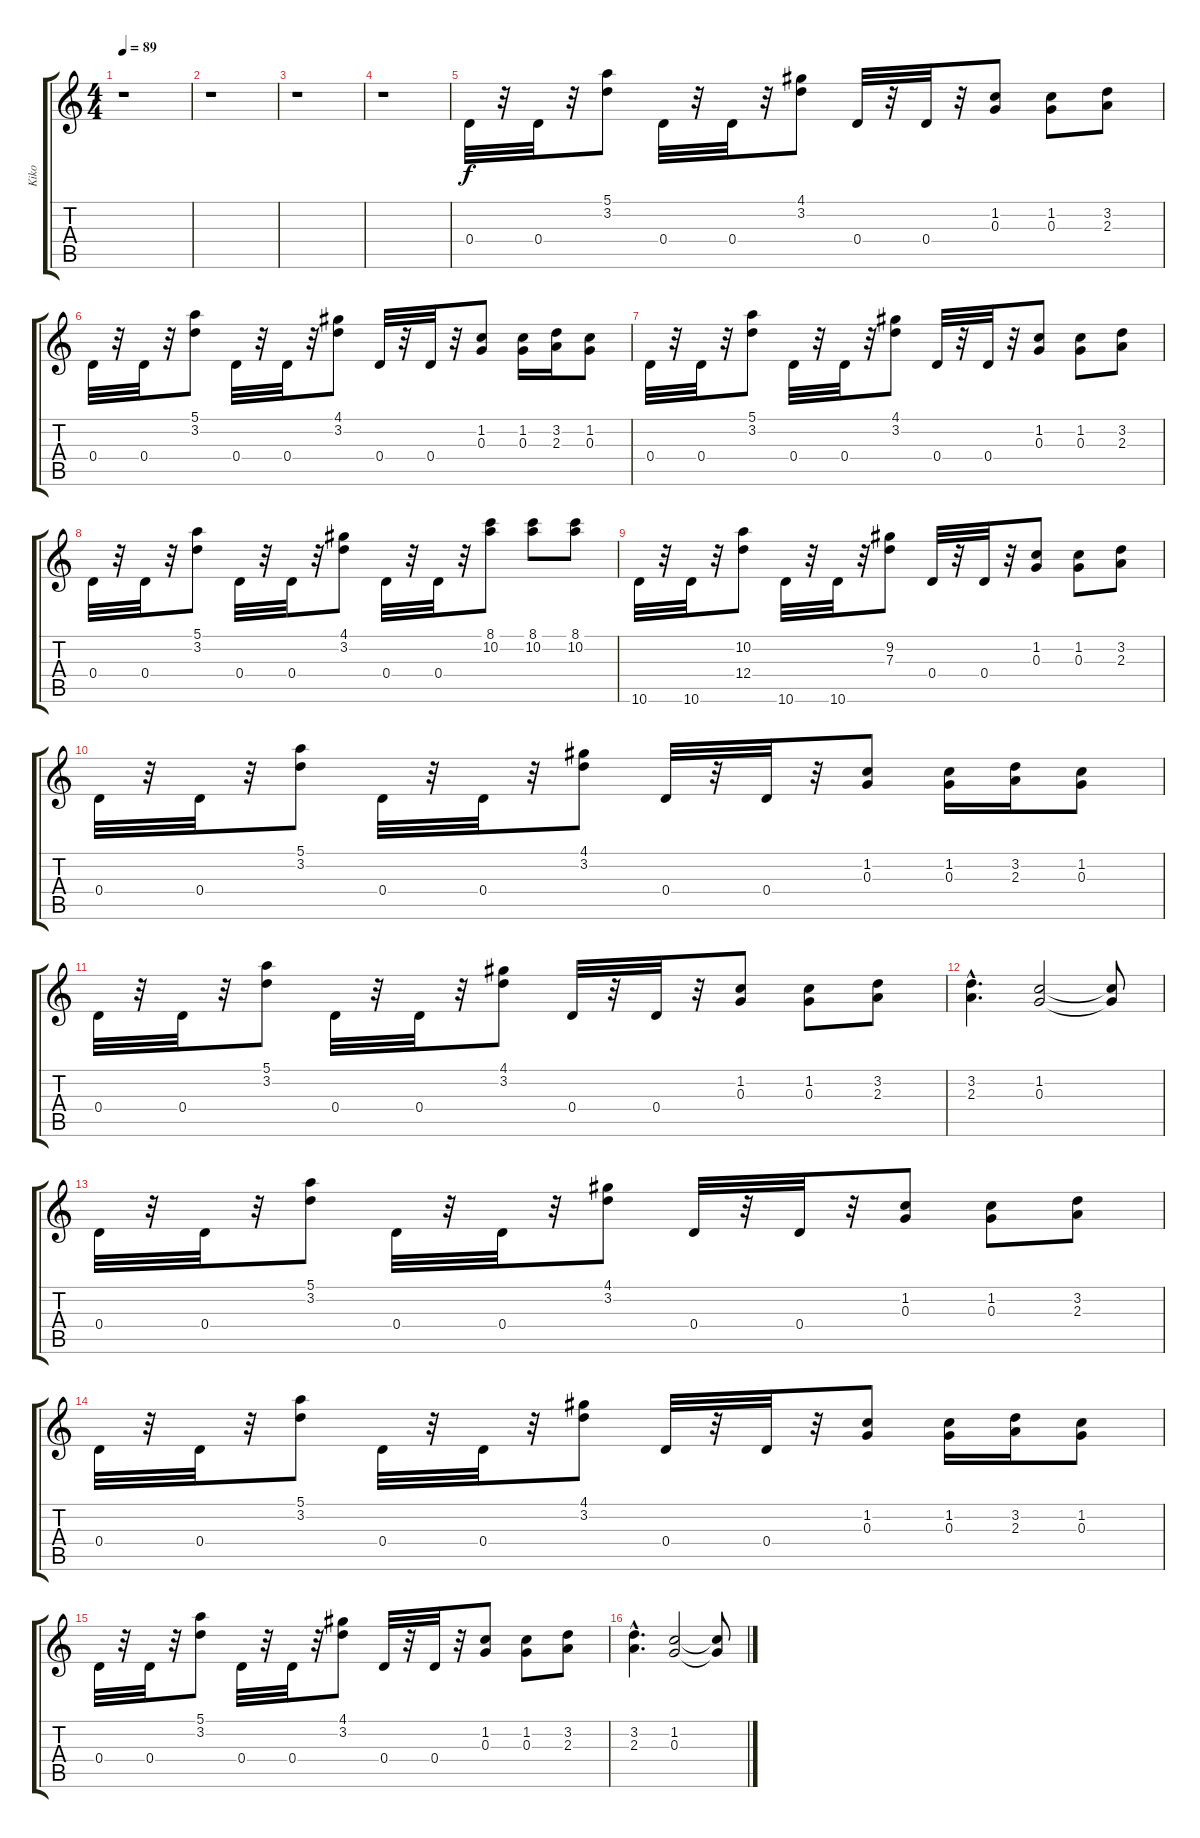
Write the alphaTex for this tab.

\track ("Kiko" "Kiko") {instrument distortionguitar}
\staff {score tabs}
\tuning (E4 B3 G3 D3 A2 E2) {hide}
\ts (4 4)
\tempo 89
\clef g2
\ks c
r.1{dy f instrument distortionguitar} |
r.1 |
r.1 |
r.1 |
0.4.32 r.32 0.4.32 r.32 (5.1 3.2).8 0.4.32 r.32 0.4.32 r.32 (4.1 3.2).8 0.4.32 r.32 0.4.32 r.32 (1.2 0.3).8 (1.2 0.3).8 (3.2 2.3).8 |
0.4.32 r.32 0.4.32 r.32 (5.1 3.2).8 0.4.32 r.32 0.4.32 r.32 (4.1 3.2).8 0.4.32 r.32 0.4.32 r.32 (1.2 0.3).8 (1.2 0.3).16 (3.2 2.3).16 (1.2 0.3).8 |
0.4.32 r.32 0.4.32 r.32 (5.1 3.2).8 0.4.32 r.32 0.4.32 r.32 (4.1 3.2).8 0.4.32 r.32 0.4.32 r.32 (1.2 0.3).8 (1.2 0.3).8 (3.2 2.3).8 |
0.4.32 r.32 0.4.32 r.32 (5.1 3.2).8 0.4.32 r.32 0.4.32 r.32 (4.1 3.2).8 0.4.32 r.32 0.4.32 r.32 (8.1 10.2).8 (8.1 10.2).8 (8.1 10.2).8 |
10.6.32 r.32 10.6.32 r.32 (10.2 12.4).8 10.6.32 r.32 10.6.32 r.32 (9.2 7.3).8 0.4.32 r.32 0.4.32 r.32 (1.2 0.3).8 (1.2 0.3).8 (3.2 2.3).8 |
0.4.32 r.32 0.4.32 r.32 (5.1 3.2).8 0.4.32 r.32 0.4.32 r.32 (4.1 3.2).8 0.4.32 r.32 0.4.32 r.32 (1.2 0.3).8 (1.2 0.3).16 (3.2 2.3).16 (1.2 0.3).8 |
0.4.32 r.32 0.4.32 r.32 (5.1 3.2).8 0.4.32 r.32 0.4.32 r.32 (4.1 3.2).8 0.4.32 r.32 0.4.32 r.32 (1.2 0.3).8 (1.2 0.3).8 (3.2 2.3).8 |
(3.2{hac} 2.3{hac}).4{d} (1.2 0.3).2 (1.2{t} 0.3{t}).8 |
0.4.32 r.32 0.4.32 r.32 (5.1 3.2).8 0.4.32 r.32 0.4.32 r.32 (4.1 3.2).8 0.4.32 r.32 0.4.32 r.32 (1.2 0.3).8 (1.2 0.3).8 (3.2 2.3).8 |
0.4.32 r.32 0.4.32 r.32 (5.1 3.2).8 0.4.32 r.32 0.4.32 r.32 (4.1 3.2).8 0.4.32 r.32 0.4.32 r.32 (1.2 0.3).8 (1.2 0.3).16 (3.2 2.3).16 (1.2 0.3).8 |
0.4.32 r.32 0.4.32 r.32 (5.1 3.2).8 0.4.32 r.32 0.4.32 r.32 (4.1 3.2).8 0.4.32 r.32 0.4.32 r.32 (1.2 0.3).8 (1.2 0.3).8 (3.2 2.3).8 |
(3.2{hac} 2.3{hac}).4{d} (1.2 0.3).2 (1.2{t} 0.3{t}).8
